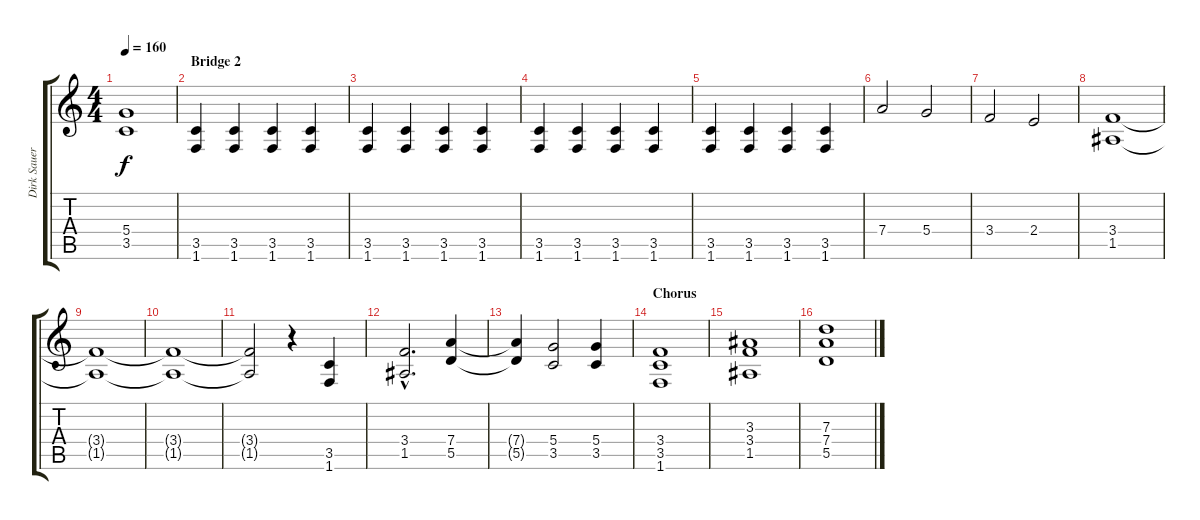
\track ("Dirk Sauer" "Dirk Sauer") {instrument distortionguitar}
\staff {score tabs}
\tuning (E4 B3 G3 D3 A2 E2) {hide}
\ts (4 4)
\tempo 160
\clef g2
\ks c
(5.4 3.5).1{dy f} |
\section ("" "Bridge 2")
(3.5 1.6).4 (3.5 1.6).4 (3.5 1.6).4 (3.5 1.6).4 |
(3.5 1.6).4 (3.5 1.6).4 (3.5 1.6).4 (3.5 1.6).4 |
(3.5 1.6).4 (3.5 1.6).4 (3.5 1.6).4 (3.5 1.6).4 |
(3.5 1.6).4 (3.5 1.6).4 (3.5 1.6).4 (3.5 1.6).4 |
7.4.2 5.4.2 |
3.4.2 2.4.2 |
(3.4 1.5).1 |
(3.4{t} 1.5{t}).1 |
(3.4{t} 1.5{t}).1 |
(3.4{t} 1.5{t}).2 r.4 (3.5 1.6).4 |
(3.4{hac} 1.5{hac}).2{d} (7.4 5.5).4 |
(7.4{t} 5.5{t}).4 (5.4 3.5).2 (5.4 3.5).4 |
\section ("" "Chorus")
(3.4 3.5 1.6).1 |
(3.3 3.4 1.5).1 |
(7.3 7.4 5.5).1
